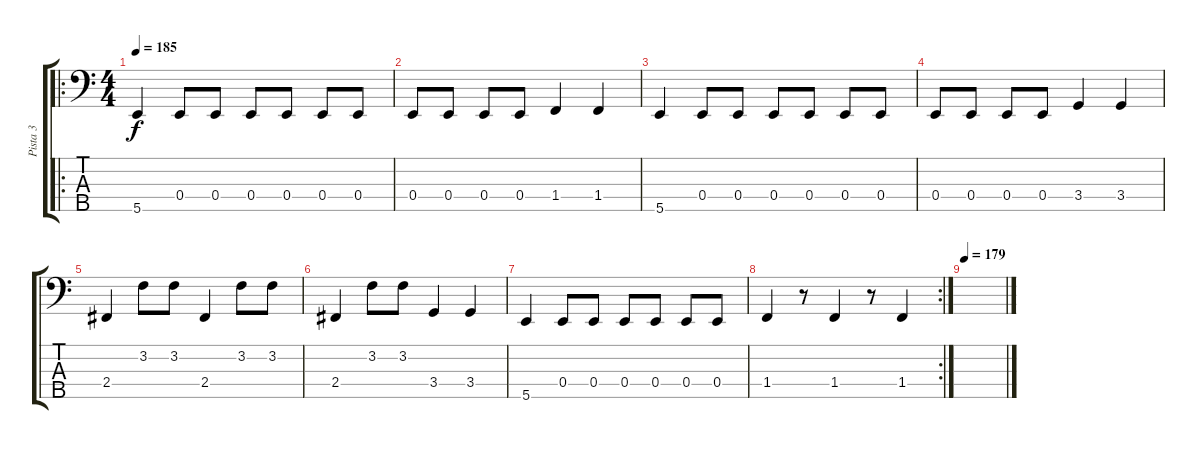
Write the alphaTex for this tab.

\track ("Pista 3" "Pista 3") {mute instrument electricbasspick}
\staff {score tabs}
\tuning (G2 D2 A1 E1 B0) {hide}
\ro
\ts (4 4)
\tempo 185
\clef f4
\ks c
5.5.4{dy f} 0.4.8 0.4.8 0.4.8 0.4.8 0.4.8 0.4.8 |
0.4.8 0.4.8 0.4.8 0.4.8 1.4.4 1.4.4 |
5.5.4 0.4.8 0.4.8 0.4.8 0.4.8 0.4.8 0.4.8 |
0.4.8 0.4.8 0.4.8 0.4.8 3.4.4 3.4.4 |
2.4.4 3.2.8 3.2.8 2.4.4 3.2.8 3.2.8 |
2.4.4 3.2.8 3.2.8 3.4.4 3.4.4 |
5.5.4 0.4.8 0.4.8 0.4.8 0.4.8 0.4.8 0.4.8 |
\rc 2
1.4.4 r.8 1.4.4 r.8 1.4.4 |
\tempo 179
